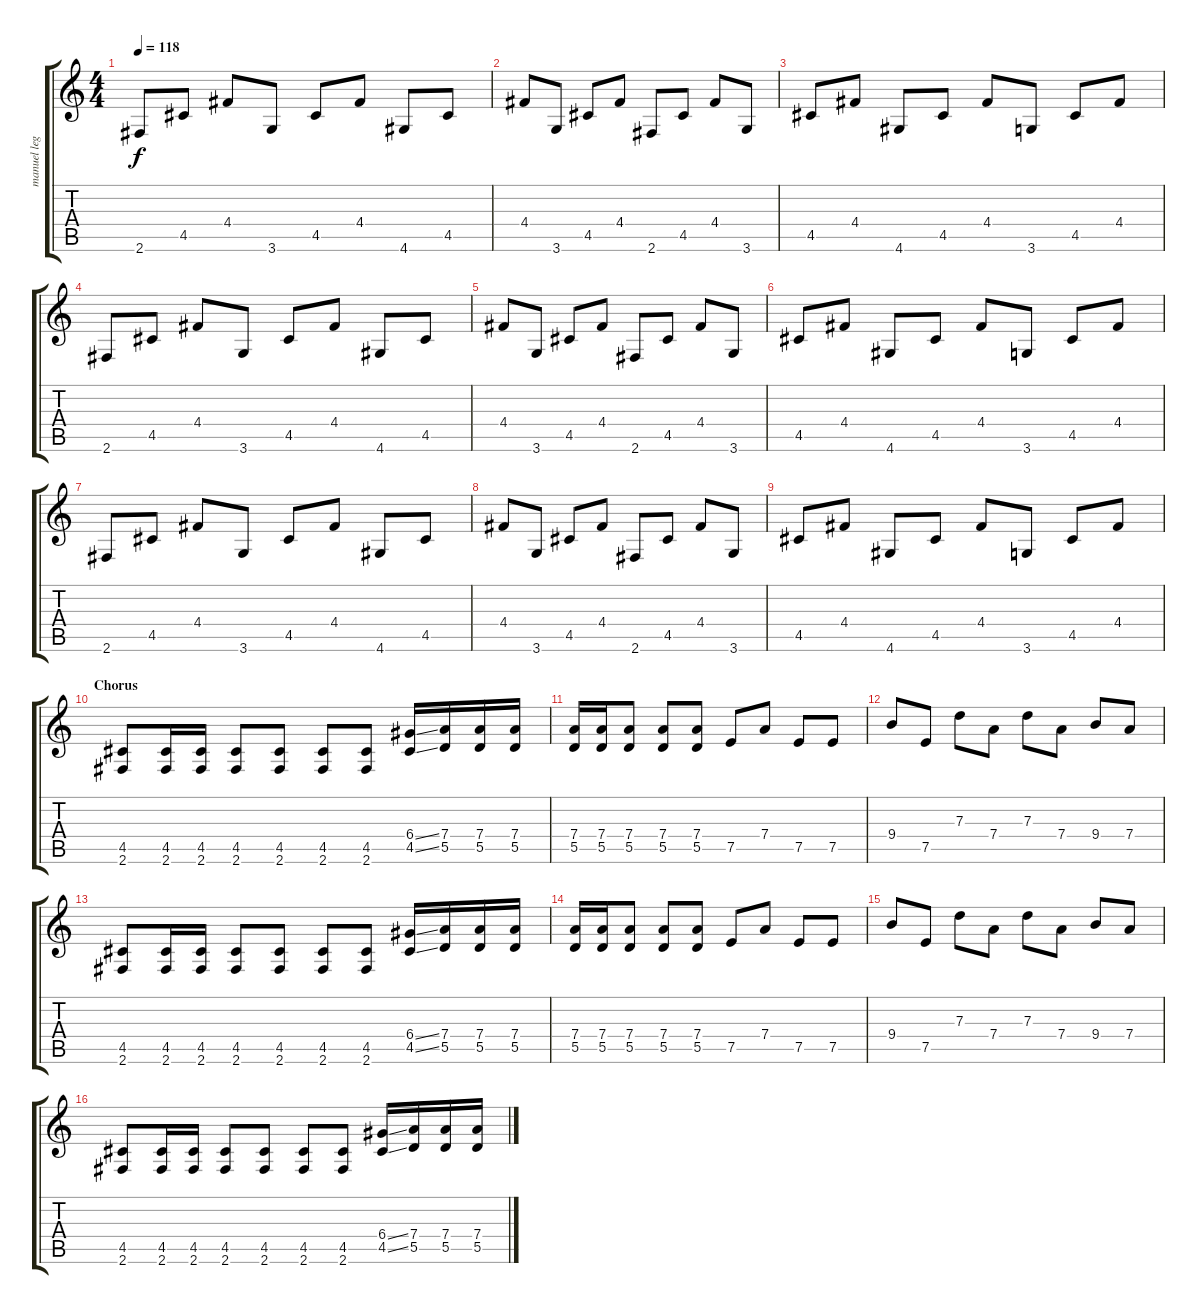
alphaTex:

\track ("manuel legarda" "manuel leg") {instrument distortionguitar}
\staff {score tabs}
\tuning (E4 B3 G3 D3 A2 E2) {hide}
\ts (4 4)
\tempo 118
\clef g2
\ks c
2.6.8{dy f} 4.5.8 4.4.8 3.6.8 4.5.8 4.4.8 4.6.8 4.5.8 |
4.4.8 3.6.8 4.5.8 4.4.8 2.6.8 4.5.8 4.4.8 3.6.8 |
4.5.8 4.4.8 4.6.8 4.5.8 4.4.8 3.6.8 4.5.8 4.4.8 |
2.6.8 4.5.8 4.4.8 3.6.8 4.5.8 4.4.8 4.6.8 4.5.8 |
4.4.8 3.6.8 4.5.8 4.4.8 2.6.8 4.5.8 4.4.8 3.6.8 |
4.5.8 4.4.8 4.6.8 4.5.8 4.4.8 3.6.8 4.5.8 4.4.8 |
2.6.8 4.5.8 4.4.8 3.6.8 4.5.8 4.4.8 4.6.8 4.5.8 |
4.4.8 3.6.8 4.5.8 4.4.8 2.6.8 4.5.8 4.4.8 3.6.8 |
4.5.8 4.4.8 4.6.8 4.5.8 4.4.8 3.6.8 4.5.8 4.4.8 |
\section ("" "Chorus")
(4.5 2.6).8 (4.5 2.6).16 (4.5 2.6).16 (4.5 2.6).8 (4.5 2.6).8 (4.5 2.6).8 (4.5 2.6).8 (6.4{ss} 4.5{ss}).16 (7.4 5.5).16 (7.4 5.5).16 (7.4 5.5).16 |
(7.4 5.5).16 (7.4 5.5).16 (7.4 5.5).8 (7.4 5.5).8 (7.4 5.5).8 7.5.8 7.4.8 7.5.8 7.5.8 |
9.4.8 7.5.8 7.3.8 7.4.8 7.3.8 7.4.8 9.4.8 7.4.8 |
(4.5 2.6).8 (4.5 2.6).16 (4.5 2.6).16 (4.5 2.6).8 (4.5 2.6).8 (4.5 2.6).8 (4.5 2.6).8 (6.4{ss} 4.5{ss}).16 (7.4 5.5).16 (7.4 5.5).16 (7.4 5.5).16 |
(7.4 5.5).16 (7.4 5.5).16 (7.4 5.5).8 (7.4 5.5).8 (7.4 5.5).8 7.5.8 7.4.8 7.5.8 7.5.8 |
9.4.8 7.5.8 7.3.8 7.4.8 7.3.8 7.4.8 9.4.8 7.4.8 |
(4.5 2.6).8 (4.5 2.6).16 (4.5 2.6).16 (4.5 2.6).8 (4.5 2.6).8 (4.5 2.6).8 (4.5 2.6).8 (6.4{ss} 4.5{ss}).16 (7.4 5.5).16 (7.4 5.5).16 (7.4 5.5).16
